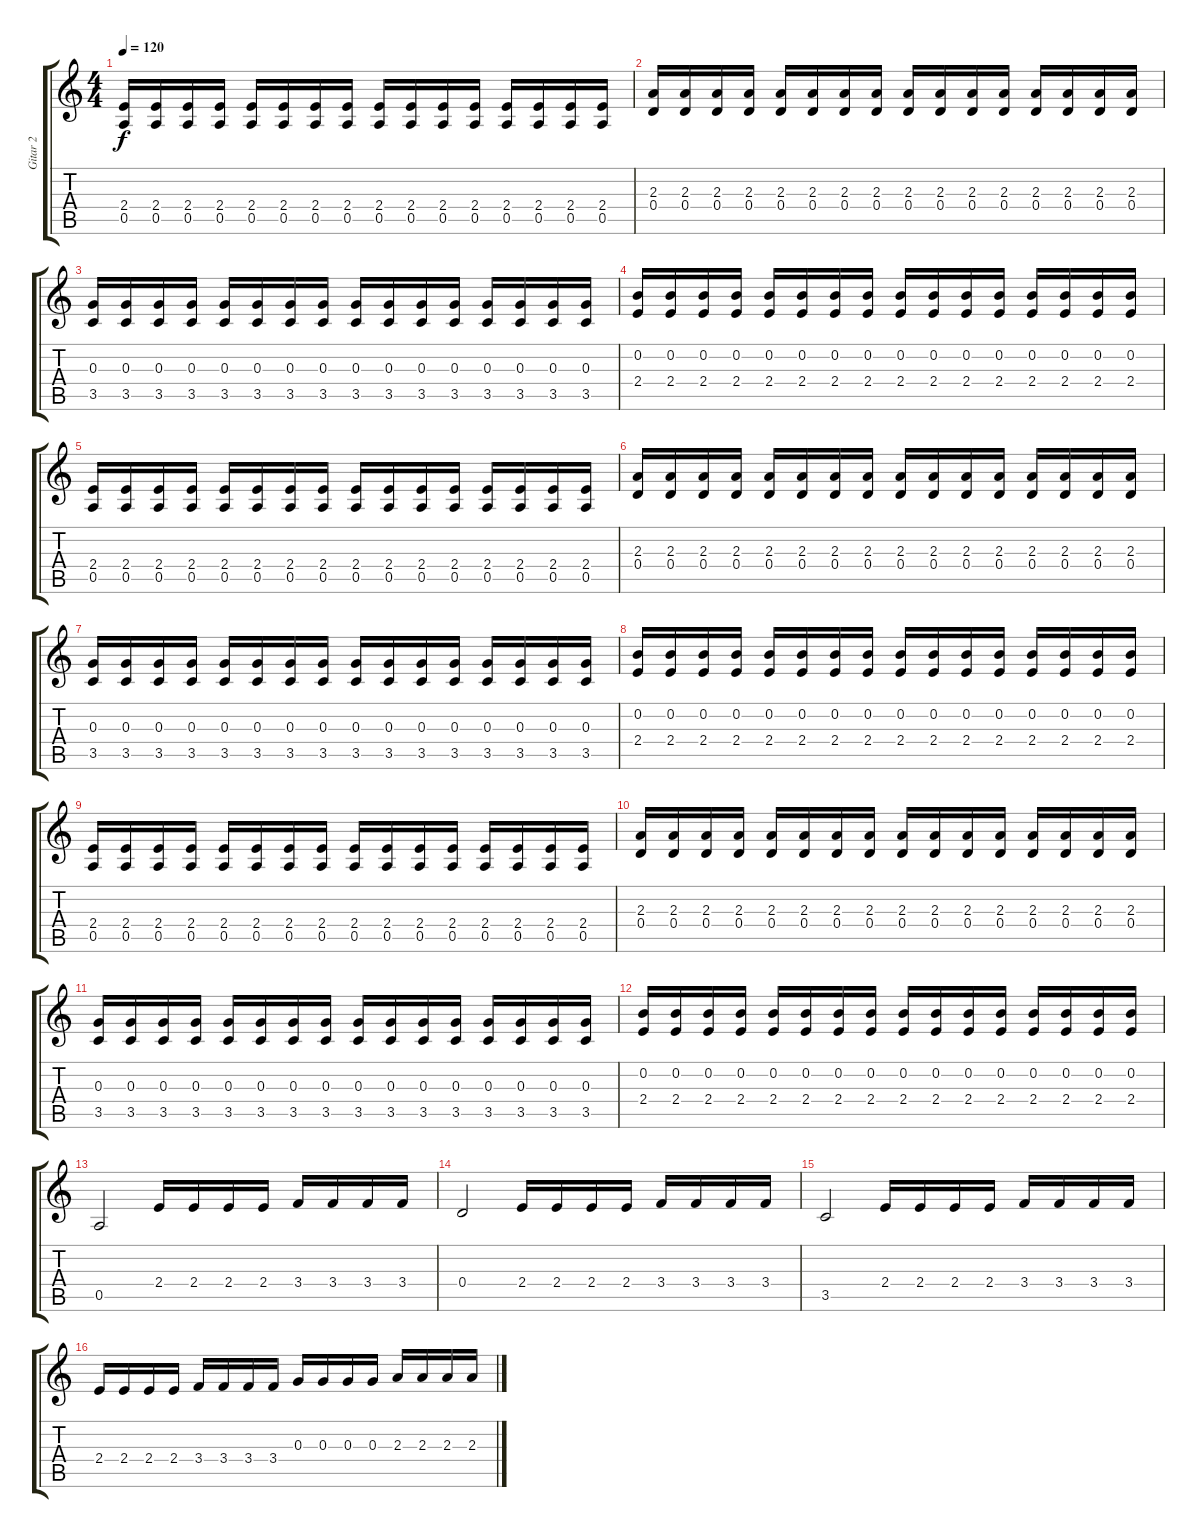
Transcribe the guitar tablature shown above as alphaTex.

\track ("Gitar 2" "Gitar 2") {instrument distortionguitar}
\staff {score tabs}
\tuning (E4 B3 G3 D3 A2 E2) {hide}
\ts (4 4)
\tempo 120
\clef g2
\ks c
(2.4 0.5).16{dy f} (2.4 0.5).16 (2.4 0.5).16 (2.4 0.5).16 (2.4 0.5).16 (2.4 0.5).16 (2.4 0.5).16 (2.4 0.5).16 (2.4 0.5).16 (2.4 0.5).16 (2.4 0.5).16 (2.4 0.5).16 (2.4 0.5).16 (2.4 0.5).16 (2.4 0.5).16 (2.4 0.5).16 |
(2.3 0.4).16 (2.3 0.4).16 (2.3 0.4).16 (2.3 0.4).16 (2.3 0.4).16 (2.3 0.4).16 (2.3 0.4).16 (2.3 0.4).16 (2.3 0.4).16 (2.3 0.4).16 (2.3 0.4).16 (2.3 0.4).16 (2.3 0.4).16 (2.3 0.4).16 (2.3 0.4).16 (2.3 0.4).16 |
(0.3 3.5).16 (0.3 3.5).16 (0.3 3.5).16 (0.3 3.5).16 (0.3 3.5).16 (0.3 3.5).16 (0.3 3.5).16 (0.3 3.5).16 (0.3 3.5).16 (0.3 3.5).16 (0.3 3.5).16 (0.3 3.5).16 (0.3 3.5).16 (0.3 3.5).16 (0.3 3.5).16 (0.3 3.5).16 |
(0.2 2.4).16 (0.2 2.4).16 (0.2 2.4).16 (0.2 2.4).16 (0.2 2.4).16 (0.2 2.4).16 (0.2 2.4).16 (0.2 2.4).16 (0.2 2.4).16 (0.2 2.4).16 (0.2 2.4).16 (0.2 2.4).16 (0.2 2.4).16 (0.2 2.4).16 (0.2 2.4).16 (0.2 2.4).16 |
(2.4 0.5).16 (2.4 0.5).16 (2.4 0.5).16 (2.4 0.5).16 (2.4 0.5).16 (2.4 0.5).16 (2.4 0.5).16 (2.4 0.5).16 (2.4 0.5).16 (2.4 0.5).16 (2.4 0.5).16 (2.4 0.5).16 (2.4 0.5).16 (2.4 0.5).16 (2.4 0.5).16 (2.4 0.5).16 |
(2.3 0.4).16 (2.3 0.4).16 (2.3 0.4).16 (2.3 0.4).16 (2.3 0.4).16 (2.3 0.4).16 (2.3 0.4).16 (2.3 0.4).16 (2.3 0.4).16 (2.3 0.4).16 (2.3 0.4).16 (2.3 0.4).16 (2.3 0.4).16 (2.3 0.4).16 (2.3 0.4).16 (2.3 0.4).16 |
(0.3 3.5).16 (0.3 3.5).16 (0.3 3.5).16 (0.3 3.5).16 (0.3 3.5).16 (0.3 3.5).16 (0.3 3.5).16 (0.3 3.5).16 (0.3 3.5).16 (0.3 3.5).16 (0.3 3.5).16 (0.3 3.5).16 (0.3 3.5).16 (0.3 3.5).16 (0.3 3.5).16 (0.3 3.5).16 |
(0.2 2.4).16 (0.2 2.4).16 (0.2 2.4).16 (0.2 2.4).16 (0.2 2.4).16 (0.2 2.4).16 (0.2 2.4).16 (0.2 2.4).16 (0.2 2.4).16 (0.2 2.4).16 (0.2 2.4).16 (0.2 2.4).16 (0.2 2.4).16 (0.2 2.4).16 (0.2 2.4).16 (0.2 2.4).16 |
(2.4 0.5).16 (2.4 0.5).16 (2.4 0.5).16 (2.4 0.5).16 (2.4 0.5).16 (2.4 0.5).16 (2.4 0.5).16 (2.4 0.5).16 (2.4 0.5).16 (2.4 0.5).16 (2.4 0.5).16 (2.4 0.5).16 (2.4 0.5).16 (2.4 0.5).16 (2.4 0.5).16 (2.4 0.5).16 |
(2.3 0.4).16 (2.3 0.4).16 (2.3 0.4).16 (2.3 0.4).16 (2.3 0.4).16 (2.3 0.4).16 (2.3 0.4).16 (2.3 0.4).16 (2.3 0.4).16 (2.3 0.4).16 (2.3 0.4).16 (2.3 0.4).16 (2.3 0.4).16 (2.3 0.4).16 (2.3 0.4).16 (2.3 0.4).16 |
(0.3 3.5).16 (0.3 3.5).16 (0.3 3.5).16 (0.3 3.5).16 (0.3 3.5).16 (0.3 3.5).16 (0.3 3.5).16 (0.3 3.5).16 (0.3 3.5).16 (0.3 3.5).16 (0.3 3.5).16 (0.3 3.5).16 (0.3 3.5).16 (0.3 3.5).16 (0.3 3.5).16 (0.3 3.5).16 |
(0.2 2.4).16 (0.2 2.4).16 (0.2 2.4).16 (0.2 2.4).16 (0.2 2.4).16 (0.2 2.4).16 (0.2 2.4).16 (0.2 2.4).16 (0.2 2.4).16 (0.2 2.4).16 (0.2 2.4).16 (0.2 2.4).16 (0.2 2.4).16 (0.2 2.4).16 (0.2 2.4).16 (0.2 2.4).16 |
0.5.2 2.4.16 2.4.16 2.4.16 2.4.16 3.4.16 3.4.16 3.4.16 3.4.16 |
0.4.2 2.4.16 2.4.16 2.4.16 2.4.16 3.4.16 3.4.16 3.4.16 3.4.16 |
3.5.2 2.4.16 2.4.16 2.4.16 2.4.16 3.4.16 3.4.16 3.4.16 3.4.16 |
2.4.16 2.4.16 2.4.16 2.4.16 3.4.16 3.4.16 3.4.16 3.4.16 0.3.16 0.3.16 0.3.16 0.3.16 2.3.16 2.3.16 2.3.16 2.3.16
